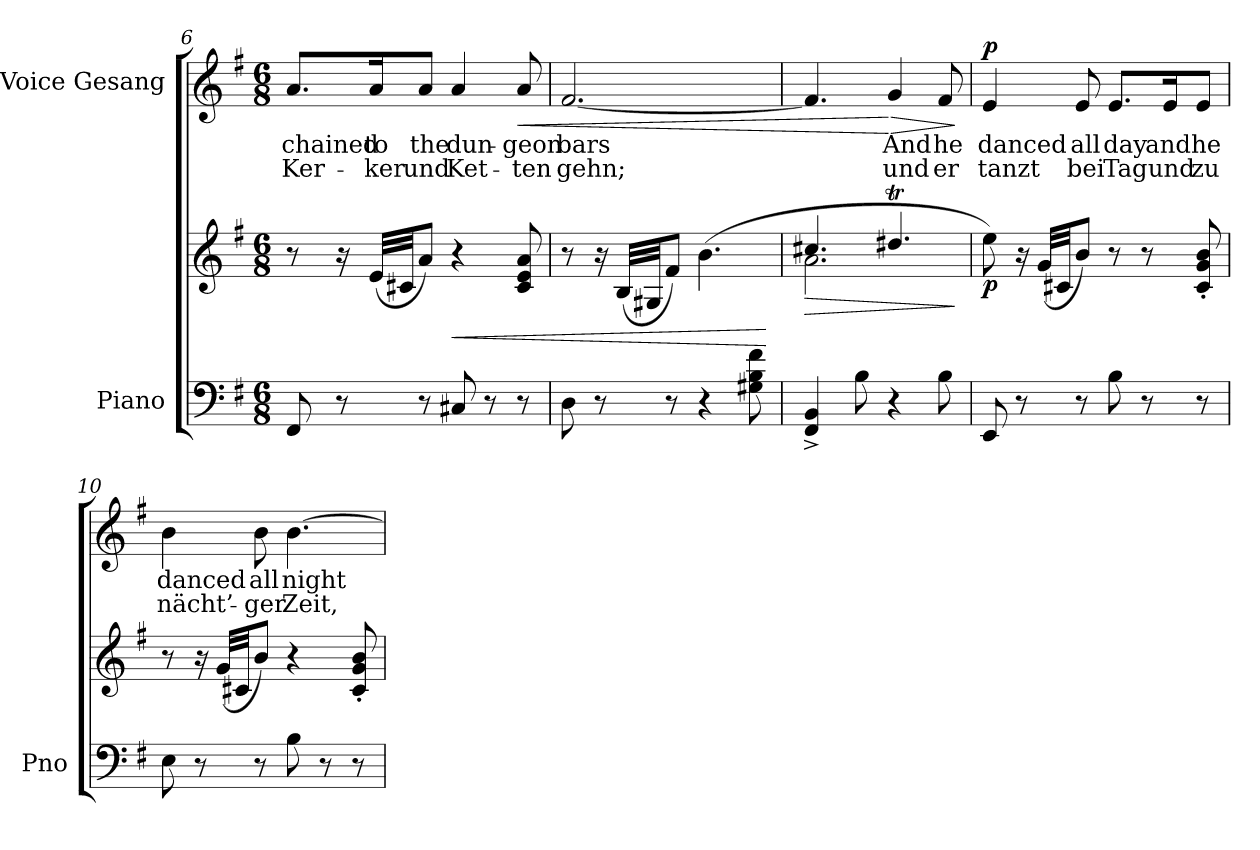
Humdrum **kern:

**kern	**kern	**dynam	**kern	**text	**text	**dynam
*part2	*part2	*part2	*part1	*part1	*part1	*part1
*staff3	*staff2	*staff2/3	*staff1	*staff1	*staff1	*staff1
*I"Piano	*	*	*I"Voice Gesang	*	*	*
*I'Pno	*	*	*	*	*	*
*clefF4	*clefG2	*	*clefG2	*	*	*
*k[f#]	*k[f#]	*	*k[f#]	*	*	*
*M6/8	*M6/8	*	*M6/8	*	*	*
=6	=6	=6	=6	=6	=6	=6
!	!	!	!	!LO:LY:b	!LO:LY:b	!
8FF#/	8r	.	8.a/L	chained	Ker-	.
8r	16r	.	.	.	.	.
!	!	!	!	!LO:LY:b	!LO:LY:b	!
.	(32e/LLL	.	16a/K	to	-ker	.
.	32c#X/JJ	.	.	.	.	.
!	!	!	!	!LO:LY:b	!LO:LY:b	!
8r	8a/J)	.	8a/J	the	und	.
!	!	!LO:HP:b	!	!LO:LY:b	!LO:LY:b	!
8C#X/	4r	<	4a/	dun-	Ket-	.
8r	.	.	.	.	.	.
!	!	!	!	!LO:LY:b	!LO:LY:b	!LO:HP:b
8r	8c#/ 8e/ 8a/	.	8a/	-geon	-ten	<
=7	=7	=7	=7	=7	=7	=7
!	!	!	!	!LO:LY:b	!LO:LY:b	!
8D\	8r	.	[2.f#/	bars	gehn;	.
8r	16r	.	.	.	.	.
.	(32B/LLL	.	.	.	.	.
.	32G#X/JJ	.	.	.	.	.
8r	8f#/J)	.	.	.	.	.
4r	(4.b\	.	.	.	.	.
8G#X\ 8B\ 8f#\	.	.	.	.	.	.
.	.	[	.	.	.	.
=8	=8	=8	=8	=8	=8	=8
!	!	!LO:HP:b	!	!	!	!
*	*^	*	*	*	*	*
4FF#/^ 4BB/^	4.cc#X/	2.a\	>	4.f#/]	.	.	.
8B\	.	.	.	.	.	.	.
!	!	!	!	!	!LO:LY:b	!LO:LY:b	!LO:HP:n=1:b
4r	4.dd#Xt/	.	.	4g/	And	und	[ >
!	!	!	!	!	!LO:LY:b	!LO:LY:b	!
8B\	.	.	.	8f#/	he	er	.
*	*v	*v	*	*	*	*	*
.	.	]	.	.	.	]
!!LO:PB:g=z
=9	=9	=9	=9	=9	=9	=9
!	!	!LO:DY:b	!	!LO:LY:b	!LO:LY:b	!LO:DY:a
8EE/	8ee\)	p	4e/	danced	tanzt	p
8r	16r	.	.	.	.	.
.	(32g/LLL	.	.	.	.	.
.	32c#X/JJ	.	.	.	.	.
!	!	!	!	!LO:LY:b	!LO:LY:b	!
8r	8b/J)	.	8e/	all	bei	.
!	!	!	!	!LO:LY:b	!LO:LY:b	!
8B\	8r	.	8.e/L	day	Tag	.
8r	8r	.	.	.	.	.
!	!	!	!	!LO:LY:b	!LO:LY:b	!
.	.	.	16e/K	and	und	.
!	!	!	!	!LO:LY:b	!LO:LY:b	!
8r	8c#/' 8g/' 8b/'	.	8e/J	he	zu	.
=10	=10	=10	=10	=10	=10	=10
!	!	!	!	!LO:LY:b	!LO:LY:b	!
8E\	8r	.	4b\	danced	nächt’-	.
8r	16r	.	.	.	.	.
.	(32g/LLL	.	.	.	.	.
.	32c#X/JJ	.	.	.	.	.
!	!	!	!	!LO:LY:b	!LO:LY:b	!
8r	8b/J)	.	8b\	all	-ger	.
!	!	!	!	!LO:LY:b	!LO:LY:b	!
8B\	4r	.	[4.b\	night	Zeit,	.
8r	.	.	.	.	.	.
8r	8c#/' 8g/' 8b/'	.	.	.	.	.
=	=	=	=	=	=	=
*-	*-	*-	*-	*-	*-	*-
